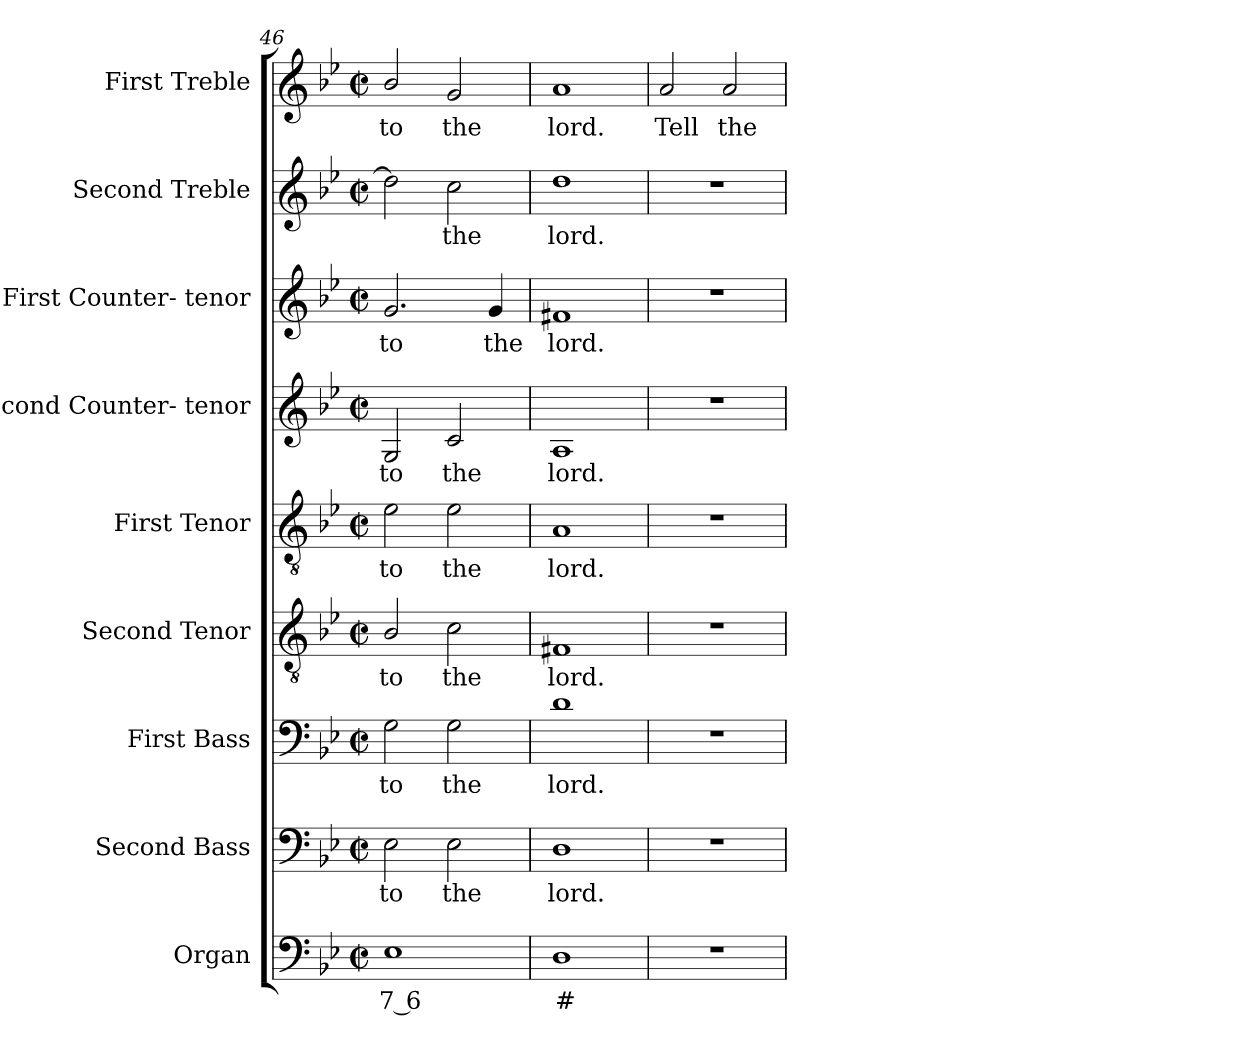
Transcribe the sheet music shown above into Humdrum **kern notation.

**kern	**text	**kern	**text	**kern	**text	**kern	**text	**kern	**text	**kern	**text	**kern	**text	**kern	**text	**kern	**text
*part9	*part9	*part8	*part8	*part7	*part7	*part6	*part6	*part5	*part5	*part4	*part4	*part3	*part3	*part2	*part2	*part1	*part1
*staff9	*staff9	*staff8	*staff8	*staff7	*staff7	*staff6	*staff6	*staff5	*staff5	*staff4	*staff4	*staff3	*staff3	*staff2	*staff2	*staff1	*staff1
*I"Organ	*	*I"Second Bass	*	*I"First Bass	*	*I"Second Tenor	*	*I"First Tenor	*	*I"Second Counter- tenor	*	*I"First Counter- tenor	*	*I"Second Treble	*	*I"First Treble	*
*I'Org.	*	*I'B2.	*	*I'B1.	*	*I'T2.	*	*I'T1.	*	*	*	*	*	*I'S2.	*	*I'S1.	*
*clefF4	*	*clefF4	*	*clefF4	*	*clefGv2	*	*clefGv2	*	*clefG2	*	*clefG2	*	*clefG2	*	*clefG2	*
*	*	*	*	*	*	*ITrd7c12	*	*ITrd7c12	*	*	*	*	*	*	*	*	*
*k[b-e-]	*	*k[b-e-]	*	*k[b-e-]	*	*k[b-e-]	*	*k[b-e-]	*	*k[b-e-]	*	*k[b-e-]	*	*k[b-e-]	*	*k[b-e-]	*
*B-:	*	*B-:	*	*B-:	*	*B-:	*	*B-:	*	*B-:	*	*B-:	*	*B-:	*	*B-:	*
*M2/2	*	*M2/2	*	*M2/2	*	*M2/2	*	*M2/2	*	*M2/2	*	*M2/2	*	*M2/2	*	*M2/2	*
*met(c|)	*	*met(c|)	*	*met(c|)	*	*met(c|)	*	*met(c|)	*	*met(c|)	*	*met(c|)	*	*met(c|)	*	*met(c|)	*
=46	=46	=46	=46	=46	=46	=46	=46	=46	=46	=46	=46	=46	=46	=46	=46	=46	=46
!	!LO:LY:b:color=#000000	!	!	!	!	!	!	!	!	!	!	!	!	!	!	!	!
!	!	!	!LO:LY:b:color=#000000	!	!	!	!	!	!	!	!	!	!	!	!	!	!
!	!	!	!	!	!LO:LY:b:color=#000000	!	!	!	!	!	!	!	!	!	!	!	!
!	!	!	!	!	!	!	!LO:LY:b:color=#000000	!	!	!	!	!	!	!	!	!	!
!	!	!	!	!	!	!	!	!	!LO:LY:b:color=#000000	!	!	!	!	!	!	!	!
!	!	!	!	!	!	!	!	!	!	!	!LO:LY:b:color=#000000	!	!	!	!	!	!
!	!	!	!	!	!	!	!	!	!	!	!	!	!LO:LY:b:color=#000000	!	!	!	!
!	!	!	!	!	!	!	!	!	!	!	!	!	!	!	!	!	!LO:LY:b:color=#000000
1E-i	7 6	2E-i\	to	2Gi\	to	2BB-i/	to	2E-i\	to	2Gi/	to	2.gi/	to	2ddi\]	.	2b-i/	to
!	!	!	!LO:LY:b:color=#000000	!	!	!	!	!	!	!	!	!	!	!	!	!	!
!	!	!	!	!	!LO:LY:b:color=#000000	!	!	!	!	!	!	!	!	!	!	!	!
!	!	!	!	!	!	!	!LO:LY:b:color=#000000	!	!	!	!	!	!	!	!	!	!
!	!	!	!	!	!	!	!	!	!LO:LY:b:color=#000000	!	!	!	!	!	!	!	!
!	!	!	!	!	!	!	!	!	!	!	!LO:LY:b:color=#000000	!	!	!	!	!	!
!	!	!	!	!	!	!	!	!	!	!	!	!	!	!	!LO:LY:b:color=#000000	!	!
!	!	!	!	!	!	!	!	!	!	!	!	!	!	!	!	!	!LO:LY:b:color=#000000
.	.	2E-i\	the	2Gi\	the	2Ci\	the	2E-i\	the	2ci/	the	.	.	2cci\	the	2gi/	the
!	!	!	!	!	!	!	!	!	!	!	!	!	!LO:LY:b:color=#000000	!	!	!	!
.	.	.	.	.	.	.	.	.	.	.	.	4gi/	the	.	.	.	.
=47	=47	=47	=47	=47	=47	=47	=47	=47	=47	=47	=47	=47	=47	=47	=47	=47	=47
!	!LO:LY:b:color=#000000	!	!	!	!	!	!	!	!	!	!	!	!	!	!	!	!
!	!	!	!LO:LY:b:color=#000000	!	!	!	!	!	!	!	!	!	!	!	!	!	!
!	!	!	!	!	!LO:LY:b:color=#000000	!	!	!	!	!	!	!	!	!	!	!	!
!	!	!	!	!	!	!	!LO:LY:b:color=#000000	!	!	!	!	!	!	!	!	!	!
!	!	!	!	!	!	!	!	!	!LO:LY:b:color=#000000	!	!	!	!	!	!	!	!
!	!	!	!	!	!	!	!	!	!	!	!LO:LY:b:color=#000000	!	!	!	!	!	!
!	!	!	!	!	!	!	!	!	!	!	!	!	!LO:LY:b:color=#000000	!	!	!	!
!	!	!	!	!	!	!	!	!	!	!	!	!	!	!	!LO:LY:b:color=#000000	!	!
!	!	!	!	!	!	!	!	!	!	!	!	!	!	!	!	!	!LO:LY:b:color=#000000
1Di	#	1Di	lord.	1di	lord.	1FF#Xi	lord.	1AAi	lord.	1Ai	lord.	1f#Xi	lord.	1ddi	lord.	1ai	lord.
!!LO:LB:g=z
=48	=48	=48	=48	=48	=48	=48	=48	=48	=48	=48	=48	=48	=48	=48	=48	=48	=48
!	!	!	!	!	!	!	!	!	!	!	!	!	!	!	!	!	!LO:LY:b:color=#000000
1r	.	1r	.	1r	.	1r	.	1r	.	1r	.	1r	.	1r	.	2ai/	Tell
!	!	!	!	!	!	!	!	!	!	!	!	!	!	!	!	!	!LO:LY:b:color=#000000
.	.	.	.	.	.	.	.	.	.	.	.	.	.	.	.	2ai/	the
=	=	=	=	=	=	=	=	=	=	=	=	=	=	=	=	=	=
*-	*-	*-	*-	*-	*-	*-	*-	*-	*-	*-	*-	*-	*-	*-	*-	*-	*-
